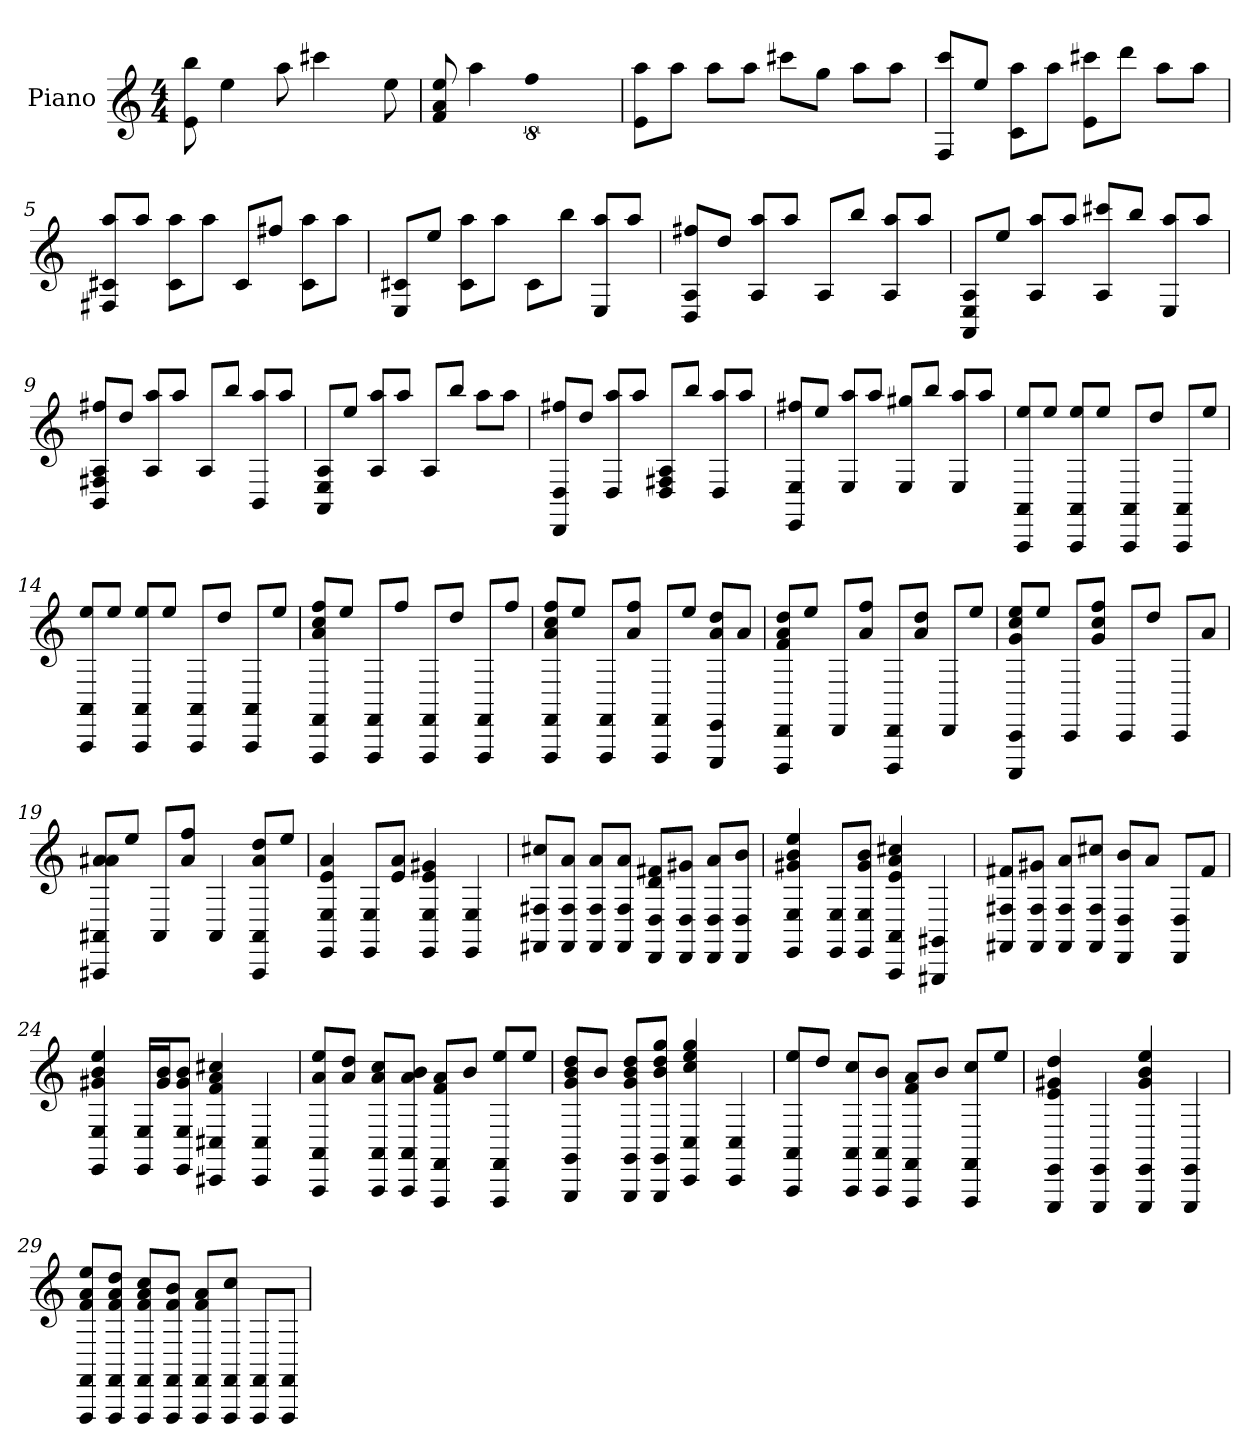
**kern
*part1
*staff1
*I"Piano
*clefG2
*k[]
*M4/4
=1
8e 8bb
4ee
8aa
!LO:N:vis=4
4.ccc#
8ee
=2
8f 8a 8ee
4aa
!LO:N:vis=2
8%5ff
=3
8e\ 8aa\L
8aa\J
8aa\L
8aa\J
8ccc#\L
8gg\J
8aa\L
8aa\J
=4
8F/ 8ccc/L
8ee/J
8c\ 8aa\L
8aa\J
8e\ 8ccc#\L
8ddd\J
8aa\L
8aa\J
=5
8F#/ 8c#/ 8aa/L
8aa/J
8c#\ 8aa\L
8aa\J
8c#/L
8ff#/J
8c#\ 8aa\L
8aa\J
=6
8E/ 8c#/L
8ee/J
8c#\ 8aa\L
8aa\J
8c#\L
8bb\J
8E/ 8aa/L
8aa/J
=7
8D/ 8A/ 8ff#/L
8dd/J
8A/ 8aa/L
8aa/J
8A/L
8bb/J
8A/ 8aa/L
8aa/J
=8
8AA/ 8E/ 8A/L
8ee/J
8A/ 8aa/L
8aa/J
8A/ 8ccc#/L
8bb/J
8E/ 8aa/L
8aa/J
=9
8BB/ 8F#/ 8A/ 8ff#/L
8dd/J
8A/ 8aa/L
8aa/J
8A/L
8bb/J
8BB/ 8aa/L
8aa/J
=10
8AA/ 8E/ 8A/L
8ee/J
8A/ 8aa/L
8aa/J
8A/L
8bb/J
8aa\L
8aa\J
=11
8DD/ 8D/ 8ff#/L
8dd/J
8D/ 8aa/L
8aa/J
8D/ 8F#/ 8A/L
8bb/J
8D/ 8aa/L
8aa/J
=12
8EE/ 8E/ 8ff#/L
8ee/J
8E/ 8aa/L
8aa/J
8E/ 8gg#/L
8bb/J
8E/ 8aa/L
8aa/J
=13
8AAA/ 8AA/ 8ee/L
8ee/J
8AAA/ 8AA/ 8ee/L
8ee/J
8AAA/ 8AA/L
8dd/J
8AAA/ 8AA/L
8ee/J
=14
8AAA/ 8AA/ 8ee/L
8ee/J
8AAA/ 8AA/ 8ee/L
8ee/J
8AAA/ 8AA/L
8dd/J
8AAA/ 8AA/L
8ee/J
=15
8FFF/ 8FF/ 8a/ 8cc/ 8ff/L
8ee/J
8FFF/ 8FF/L
8ff/J
8FFF/ 8FF/L
8dd/J
8FFF/ 8FF/L
8ff/J
=16
8FFF/ 8FF/ 8a/ 8cc/ 8ff/L
8ee/J
8FFF/ 8FF/L
8a/ 8ff/J
8FFF/ 8FF/L
8ee/J
8EEE/ 8EE/ 8a/ 8dd/L
8a/J
=17
8DDD/ 8DD/ 8f/ 8a/ 8dd/L
8ee/J
8DD/L
8a/ 8ff/J
8DDD/ 8DD/L
8a/ 8dd/J
8DD/L
8ee/J
=18
8CCC/ 8CC/ 8g/ 8cc/ 8ee/L
8ee/J
8CC/L
8g/ 8cc/ 8ff/J
8CC/L
8dd/J
8CC/L
8a/J
=19
8AAA#/ 8AA#/ 8a/ 8a#/L
8ee/J
8AA#/L
8a#/ 8ff/J
4AA#
8AAA#/ 8AA#/ 8a#/ 8dd/L
8ee/J
=20
4EE 4E 4e 4a
8EE/ 8E/L
8e/ 8a/J
4EE 4E 4e 4g#
4EE 4E
=21
8FF#/ 8F#/ 8cc#/L
8FF#/ 8F#/ 8a/J
8FF#/ 8F#/ 8a/L
8FF#/ 8F#/ 8a/J
8DD/ 8D/ 8d/ 8f#/L
8DD/ 8D/ 8g#/J
8DD/ 8D/ 8a/L
8DD/ 8D/ 8b/J
=22
4EE 4E 4g# 4b 4ee
8EE/ 8E/L
8EE/ 8E/ 8g#/ 8b/J
4AAA 4AA 4e 4a 4cc#
4GGG# 4GG#
=23
8FF#/ 8F#/ 8f#/L
8FF#/ 8F#/ 8g#/J
8FF#/ 8F#/ 8a/L
8FF#/ 8F#/ 8cc#/J
8DD/ 8D/ 8b/L
8a/J
8DD/ 8D/L
8f#/J
=24
4EE 4E 4g# 4b 4ee
16EE/ 16E/LL
16g#/ 16b/J
8EE/ 8E/ 8g#/ 8b/J
4CC# 4C# 4f 4a 4cc#
4CC# 4C#
=25
8AAA/ 8AA/ 8a/ 8ee/L
8a/ 8dd/J
8AAA/ 8AA/ 8a/ 8cc/L
8AAA/ 8AA/ 8a/ 8b/J
8FFF/ 8FF/ 8f/ 8a/L
8b/J
8FFF/ 8FF/ 8ee/L
8ee/J
=26
8GGG/ 8GG/ 8g/ 8b/ 8dd/L
8b/J
8GGG/ 8GG/ 8g/ 8b/ 8dd/L
8GGG/ 8GG/ 8b/ 8dd/ 8gg/J
4CC 4C 4cc 4ee 4gg
4CC 4C
=27
8AAA/ 8AA/ 8ee/L
8dd/J
8AAA/ 8AA/ 8cc/L
8AAA/ 8AA/ 8b/J
8FFF/ 8FF/ 8f/ 8a/L
8b/J
8FFF/ 8FF/ 8cc/L
8ee/J
=28
4EEE 4EE 4e 4g# 4dd
4EEE 4EE
4EEE 4EE 4g# 4b 4ee
4EEE 4EE
=29
8FFF/ 8FF/ 8f/ 8a/ 8ee/L
8FFF/ 8FF/ 8f/ 8a/ 8dd/J
8FFF/ 8FF/ 8f/ 8a/ 8cc/L
8FFF/ 8FF/ 8f/ 8b/J
8FFF/ 8FF/ 8f/ 8a/L
8FFF/ 8FF/ 8cc/J
8FFF/ 8FF/L
8FFF/ 8FF/J
=
*-
